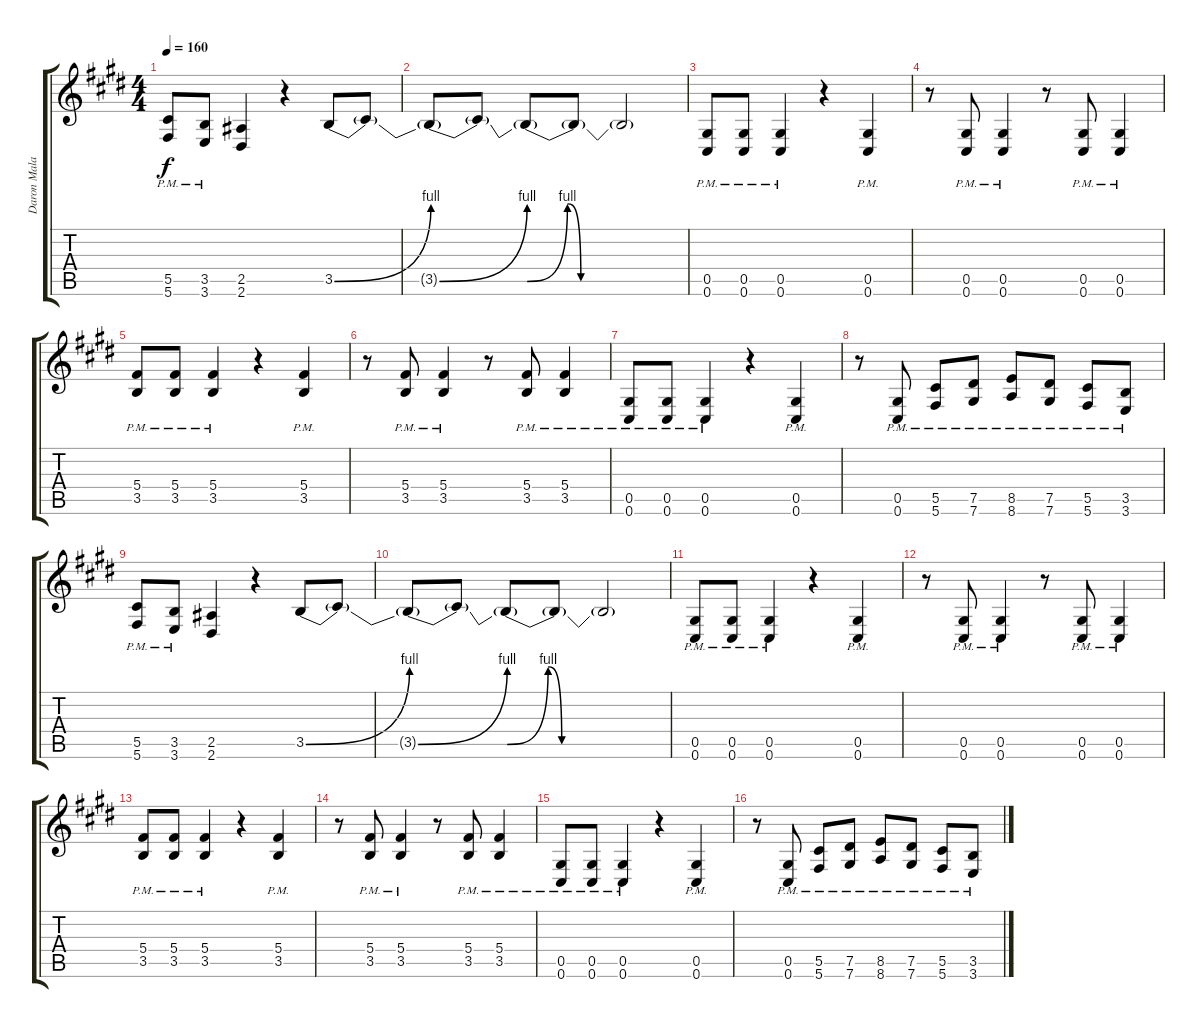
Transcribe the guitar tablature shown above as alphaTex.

\track ("Daron Malakian [Guitar 2]" "Daron Mala") {instrument distortionguitar}
\staff {score tabs}
\tuning (Eb4 Bb3 Gb3 Db3 Ab2 Db2) {hide}
\ts (4 4)
\tempo 160
\clef g2
\ks c#minor
(5.5{pm} 5.6{pm}).8{dy f} (3.5{pm} 3.6{pm}).8 (2.5 2.6).4 r.4 3.5{be (bend 0 0 60 4)}.8 3.5{t}.8 |
3.5{be (bend 0 0 60 4) t}.8 3.5{t}.8 3.5{be (custom 0 0 15 4 20 0 60 0) t}.8 3.5{t}.8 3.5{t}.2 |
(0.5{pm} 0.6{pm}).8 (0.5{pm} 0.6{pm}).8 (0.5{pm} 0.6{pm}).4 r.4 (0.5{pm} 0.6{pm}).4 |
r.8 (0.5{pm} 0.6{pm}).8 (0.5{pm} 0.6{pm}).4 r.8 (0.5{pm} 0.6{pm}).8 (0.5{pm} 0.6{pm}).4 |
(5.4{pm} 3.5{pm}).8 (5.4{pm} 3.5{pm}).8 (5.4{pm} 3.5{pm}).4 r.4 (5.4{pm} 3.5{pm}).4 |
r.8 (5.4{pm} 3.5{pm}).8 (5.4{pm} 3.5{pm}).4 r.8 (5.4{pm} 3.5{pm}).8 (5.4{pm} 3.5{pm}).4 |
(0.5{pm} 0.6{pm}).8 (0.5{pm} 0.6{pm}).8 (0.5{pm} 0.6{pm}).4 r.4 (0.5{pm} 0.6{pm}).4 |
r.8 (0.5{pm} 0.6{pm}).8 (5.5{pm} 5.6{pm}).8 (7.5{pm} 7.6{pm}).8 (8.5{pm} 8.6{pm}).8 (7.5{pm} 7.6{pm}).8 (5.5{pm} 5.6{pm}).8 (3.5{pm} 3.6{pm}).8 |
(5.5{pm} 5.6{pm}).8 (3.5{pm} 3.6{pm}).8 (2.5 2.6).4 r.4 3.5{be (bend 0 0 60 4)}.8 3.5{t}.8 |
3.5{be (bend 0 0 60 4) t}.8 3.5{t}.8 3.5{be (custom 0 0 15 4 20 0 60 0) t}.8 3.5{t}.8 3.5{t}.2 |
(0.5{pm} 0.6{pm}).8 (0.5{pm} 0.6{pm}).8 (0.5{pm} 0.6{pm}).4 r.4 (0.5{pm} 0.6{pm}).4 |
r.8 (0.5{pm} 0.6{pm}).8 (0.5{pm} 0.6{pm}).4 r.8 (0.5{pm} 0.6{pm}).8 (0.5{pm} 0.6{pm}).4 |
(5.4{pm} 3.5{pm}).8 (5.4{pm} 3.5{pm}).8 (5.4{pm} 3.5{pm}).4 r.4 (5.4{pm} 3.5{pm}).4 |
r.8 (5.4{pm} 3.5{pm}).8 (5.4{pm} 3.5{pm}).4 r.8 (5.4{pm} 3.5{pm}).8 (5.4{pm} 3.5{pm}).4 |
(0.5{pm} 0.6{pm}).8 (0.5{pm} 0.6{pm}).8 (0.5{pm} 0.6{pm}).4 r.4 (0.5{pm} 0.6{pm}).4 |
r.8 (0.5{pm} 0.6{pm}).8 (5.5{pm} 5.6{pm}).8 (7.5{pm} 7.6{pm}).8 (8.5{pm} 8.6{pm}).8 (7.5{pm} 7.6{pm}).8 (5.5{pm} 5.6{pm}).8 (3.5{pm} 3.6{pm}).8
